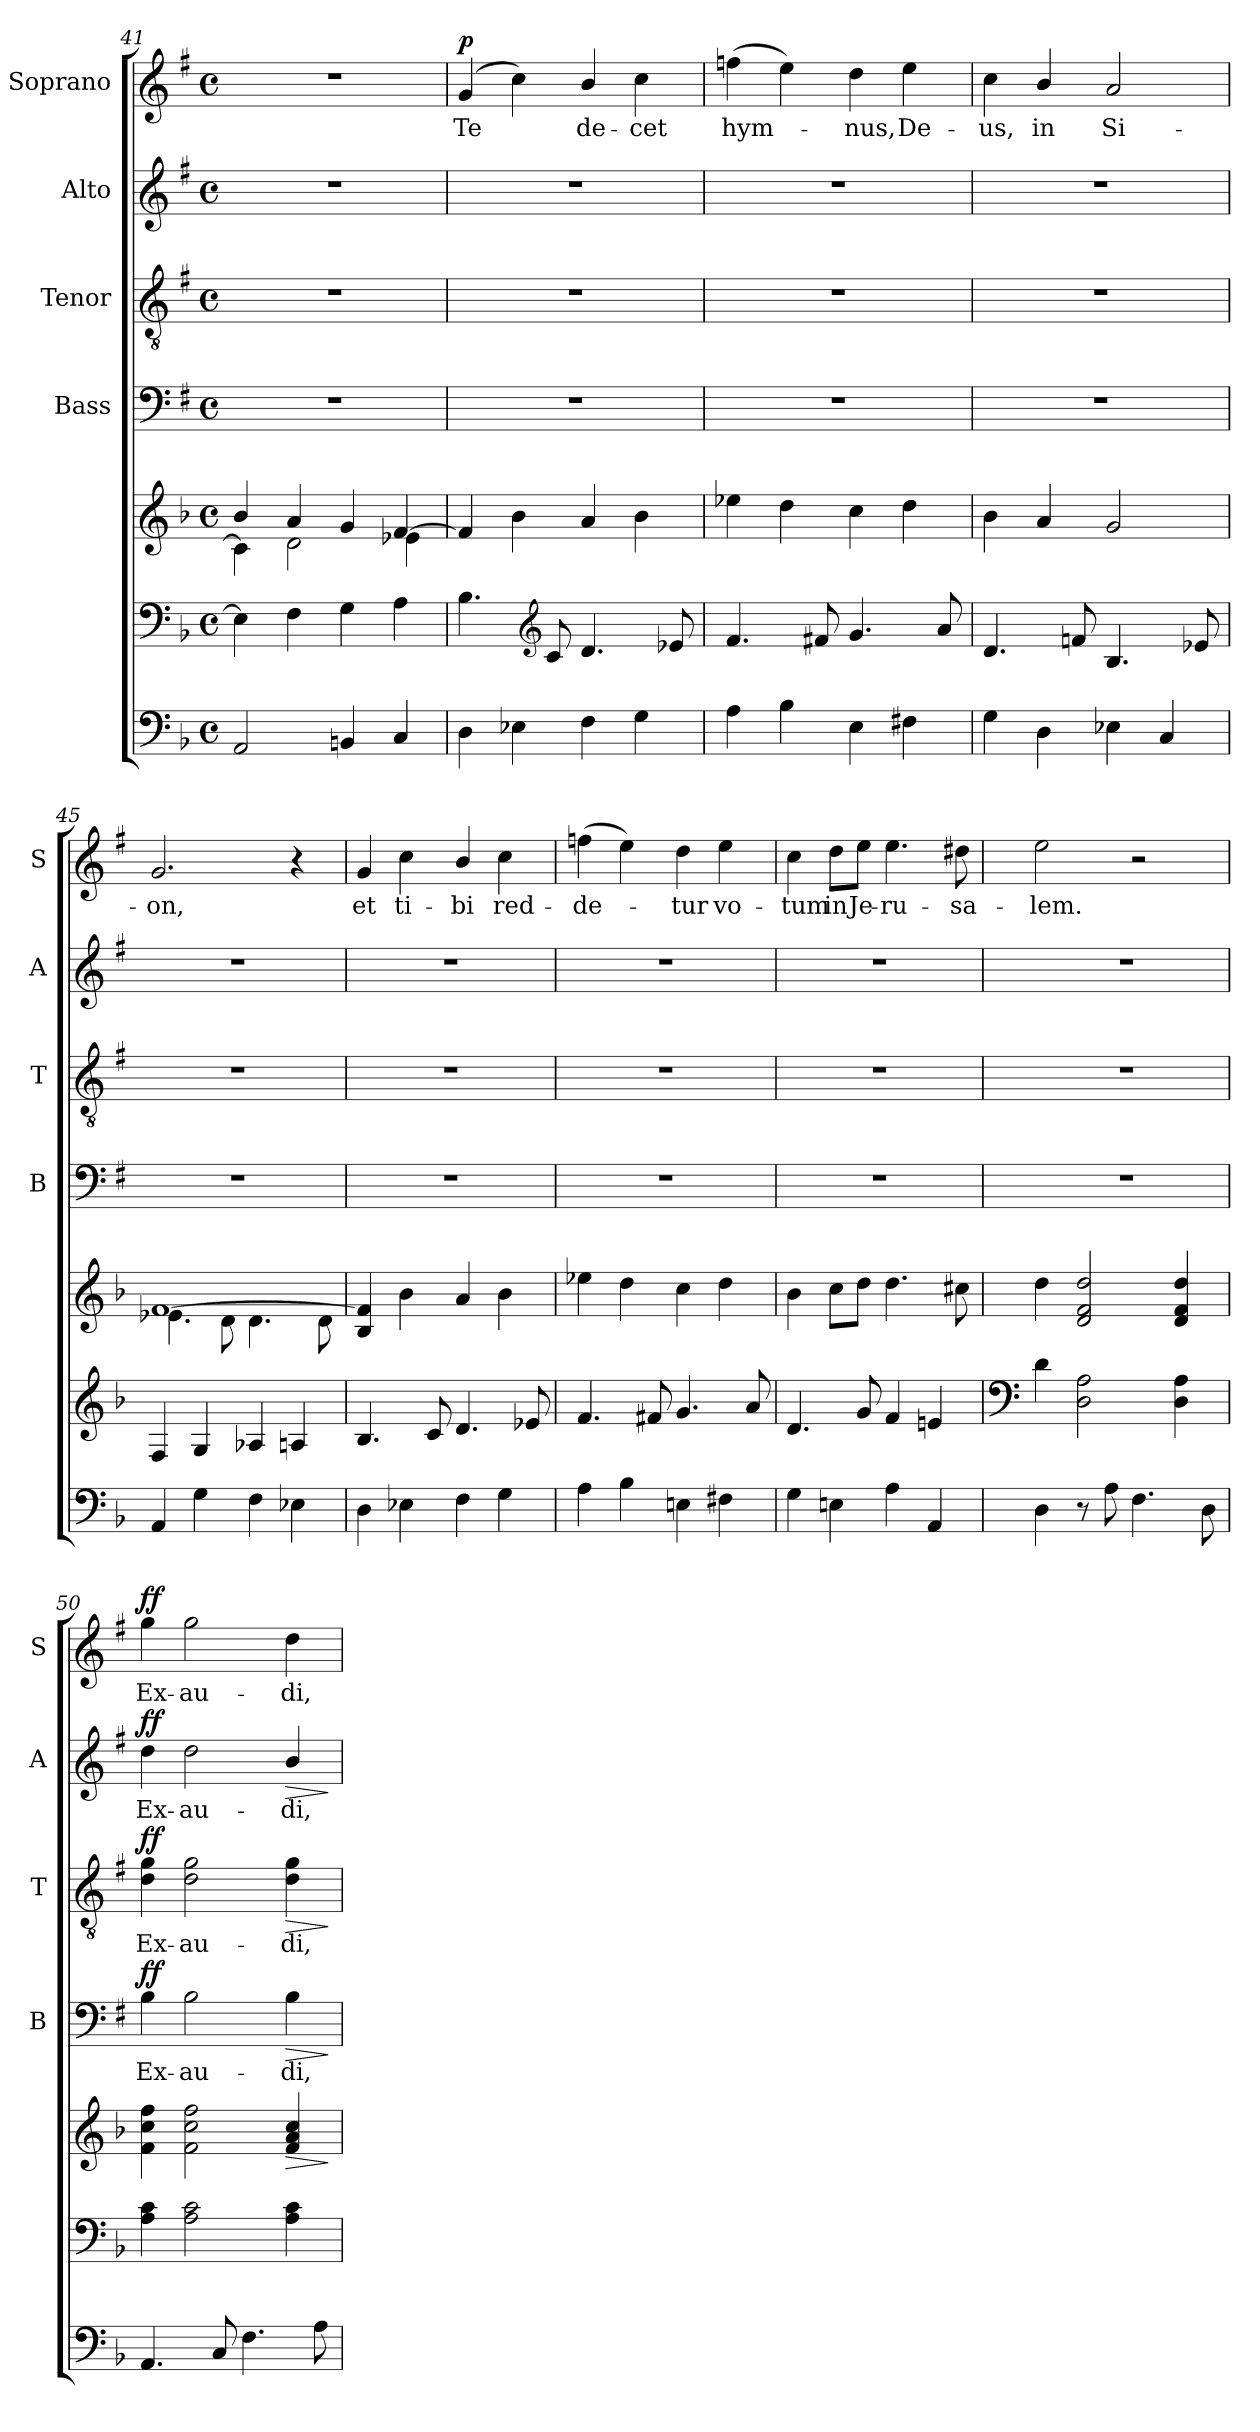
**kern	**kern	**kern	**dynam	**kern	**text	**dynam	**kern	**text	**dynam	**kern	**text	**dynam	**kern	**text	**dynam
*part6	*part5	*part5	*part5	*part4	*part4	*part4	*part3	*part3	*part3	*part2	*part2	*part2	*part1	*part1	*part1
*staff7	*staff6	*staff5	*staff5/6	*staff4	*staff4	*staff4	*staff3	*staff3	*staff3	*staff2	*staff2	*staff2	*staff1	*staff1	*staff1
*	*	*	*	*I"Bass	*	*	*I"Tenor	*	*	*I"Alto	*	*	*I"Soprano	*	*
*	*	*	*	*I'B	*	*	*I'T	*	*	*I'A	*	*	*I'S	*	*
*clefF4	*clefF4	*clefG2	*	*clefF4	*	*	*clefGv2	*	*	*clefG2	*	*	*clefG2	*	*
*	*	*	*	*ITrd1c2	*	*	*ITrd1c2	*	*	*ITrd1c2	*	*	*ITrd1c2	*	*
*k[b-]	*k[b-]	*k[b-]	*	*k[b-]	*	*	*k[b-]	*	*	*k[b-]	*	*	*k[b-]	*	*
*d:	*d:	*d:	*	*d:	*	*	*d:	*	*	*d:	*	*	*d:	*	*
*M4/4	*M4/4	*M4/4	*	*M4/4	*	*	*M4/4	*	*	*M4/4	*	*	*M4/4	*	*
*met(c)	*met(c)	*met(c)	*	*met(c)	*	*	*met(c)	*	*	*met(c)	*	*	*met(c)	*	*
=41	=41	=41	=41	=41	=41	=41	=41	=41	=41	=41	=41	=41	=41	=41	=41
*	*	*^	*	*	*	*	*	*	*	*	*	*	*	*	*
2AA/	4E\]	4b-/	4c#\]	.	1r	.	.	1r	.	.	1r	.	.	1r	.	.
.	4F\	4a/	2d\	.	.	.	.	.	.	.	.	.	.	.	.	.
4BBn/	4G\	4g/	.	.	.	.	.	.	.	.	.	.	.	.	.	.
4C/	4A\	[>4f/	4e-X\	.	.	.	.	.	.	.	.	.	.	.	.	.
=42	=42	=42	=42	=42	=42	=42	=42	=42	=42	=42	=42	=42	=42	=42	=42	=42
!	!	!	!	!	!	!	!	!	!	!	!	!	!	!	!	!LO:DY:b
*	*	*v	*v	*	*	*	*	*	*	*	*	*	*	*	*	*
4D\	4.B-\	4f/]	.	1r	.	.	1r	.	.	1r	.	.	(4f/	Te	p
4E-X\	.	4b-\	.	.	.	.	.	.	.	.	.	.	4b-\)	.	.
*	*clefG2	*	*	*	*	*	*	*	*	*	*	*	*	*	*
.	8c/	.	.	.	.	.	.	.	.	.	.	.	.	.	.
4F\	4.d/	4a/	.	.	.	.	.	.	.	.	.	.	4a/	de-	.
4G\	.	4b-\	.	.	.	.	.	.	.	.	.	.	4b-\	-cet	.
.	8e-X/	.	.	.	.	.	.	.	.	.	.	.	.	.	.
=43	=43	=43	=43	=43	=43	=43	=43	=43	=43	=43	=43	=43	=43	=43	=43
4A\	4.f/	4ee-X\	.	1r	.	.	1r	.	.	1r	.	.	(4ee-X\	hym-	.
4B-\	.	4dd\	.	.	.	.	.	.	.	.	.	.	4dd\)	.	.
.	8f#X/	.	.	.	.	.	.	.	.	.	.	.	.	.	.
4E\	4.g/	4cc\	.	.	.	.	.	.	.	.	.	.	4cc\	-nus,	.
4F#X\	.	4dd\	.	.	.	.	.	.	.	.	.	.	4dd\	De-	.
.	8a/	.	.	.	.	.	.	.	.	.	.	.	.	.	.
=44	=44	=44	=44	=44	=44	=44	=44	=44	=44	=44	=44	=44	=44	=44	=44
4G\	4.d/	4b-\	.	1r	.	.	1r	.	.	1r	.	.	4b-\	-us,	.
4D\	.	4a/	.	.	.	.	.	.	.	.	.	.	4a/	in	.
.	8fn/	.	.	.	.	.	.	.	.	.	.	.	.	.	.
4E-X\	4.B-/	2g/	.	.	.	.	.	.	.	.	.	.	2g/	Si-	.
4C/	.	.	.	.	.	.	.	.	.	.	.	.	.	.	.
.	8e-X/	.	.	.	.	.	.	.	.	.	.	.	.	.	.
=45	=45	=45	=45	=45	=45	=45	=45	=45	=45	=45	=45	=45	=45	=45	=45
*	*	*^	*	*	*	*	*	*	*	*	*	*	*	*	*
4AA/	4F/	[>1f	4.e-X\	.	1r	.	.	1r	.	.	1r	.	.	2.f/	-on,	.
4G\	4G/	.	.	.	.	.	.	.	.	.	.	.	.	.	.	.
.	.	.	8d\	.	.	.	.	.	.	.	.	.	.	.	.	.
4F\	4A-X/	.	4.d\	.	.	.	.	.	.	.	.	.	.	.	.	.
4E-X\	4An/	.	.	.	.	.	.	.	.	.	.	.	.	4r	.	.
.	.	.	8d\	.	.	.	.	.	.	.	.	.	.	.	.	.
*	*	*v	*v	*	*	*	*	*	*	*	*	*	*	*	*	*
=46	=46	=46	=46	=46	=46	=46	=46	=46	=46	=46	=46	=46	=46	=46	=46
4D\	4.B-/	4B-\ 4f/]	.	1r	.	.	1r	.	.	1r	.	.	4f/	et	.
4E-X\	.	4b-\	.	.	.	.	.	.	.	.	.	.	4b-\	ti-	.
.	8c/	.	.	.	.	.	.	.	.	.	.	.	.	.	.
4F\	4.d/	4a/	.	.	.	.	.	.	.	.	.	.	4a/	-bi	.
4G\	.	4b-\	.	.	.	.	.	.	.	.	.	.	4b-\	red-	.
.	8e-X/	.	.	.	.	.	.	.	.	.	.	.	.	.	.
!!LO:PB:g=z
=47	=47	=47	=47	=47	=47	=47	=47	=47	=47	=47	=47	=47	=47	=47	=47
4A\	4.f/	4ee-X\	.	1r	.	.	1r	.	.	1r	.	.	(4ee-X\	-de-	.
4B-\	.	4dd\	.	.	.	.	.	.	.	.	.	.	4dd\)	.	.
.	8f#X/	.	.	.	.	.	.	.	.	.	.	.	.	.	.
4En\	4.g/	4cc\	.	.	.	.	.	.	.	.	.	.	4cc\	-tur	.
4F#X\	.	4dd\	.	.	.	.	.	.	.	.	.	.	4dd\	vo-	.
.	8a/	.	.	.	.	.	.	.	.	.	.	.	.	.	.
=48	=48	=48	=48	=48	=48	=48	=48	=48	=48	=48	=48	=48	=48	=48	=48
4G\	4.d/	4b-\	.	1r	.	.	1r	.	.	1r	.	.	4b-\	-tum	.
4En\	.	8cc\L	.	.	.	.	.	.	.	.	.	.	8cc\L	in	.
.	8g/	8dd\J	.	.	.	.	.	.	.	.	.	.	8dd\J	Je-	.
4A\	4f/	4.dd\	.	.	.	.	.	.	.	.	.	.	4.dd\	-ru-	.
4AA/	4en/	.	.	.	.	.	.	.	.	.	.	.	.	.	.
.	.	8cc#X\	.	.	.	.	.	.	.	.	.	.	8cc#X\	-sa-	.
=49	=49	=49	=49	=49	=49	=49	=49	=49	=49	=49	=49	=49	=49	=49	=49
*	*clefF4	*	*	*	*	*	*	*	*	*	*	*	*	*	*
4D\	4d\	4dd\	.	1r	.	.	1r	.	.	1r	.	.	2dd\	-lem.	.
8r	2D\ 2A\	2d/ 2f/ 2dd/	.	.	.	.	.	.	.	.	.	.	.	.	.
8A\	.	.	.	.	.	.	.	.	.	.	.	.	.	.	.
4.F\	.	.	.	.	.	.	.	.	.	.	.	.	2r	.	.
.	4D\ 4A\	4d/ 4f/ 4dd/	.	.	.	.	.	.	.	.	.	.	.	.	.
8D\	.	.	.	.	.	.	.	.	.	.	.	.	.	.	.
=50	=50	=50	=50	=50	=50	=50	=50	=50	=50	=50	=50	=50	=50	=50	=50
!	!	!	!	!	!	!LO:DY:b	!	!	!LO:DY:b	!	!	!LO:DY:b	!	!	!LO:DY:b
4.AA/	4A\ 4c\	4f\ 4cc\ 4ff\	.	4A\	Ex-	ff	4c\ 4f\	Ex-	ff	4cc\	Ex-	ff	4ff\	Ex-	ff
.	2A\ 2c\	2f\ 2cc\ 2ff\	]	2A\	-au-	.	2c\ 2f\	-au-	.	2cc\	-au-	.	2ff\	-au-	.
8C/	.	.	.	.	.	.	.	.	.	.	.	.	.	.	.
4.F\	.	.	.	.	.	.	.	.	.	.	.	.	.	.	.
!	!	!	!LO:HP:b	!	!	!	!	!	!	!	!	!	!	!	!
!	!	!	!LO:HP:n=1:b	!	!	!LO:HP:b	!	!	!LO:HP:b	!	!	!LO:HP:b	!	!	!
.	4A\ 4c\	4f/ 4a/ 4cc/	> >	4A\	-di,	>	4c\ 4f\	-di,	>	4a/	-di,	>	4cc\	-di,	.
8A\	.	.	.	.	.	.	.	.	.	.	.	.	.	.	.
.	.	.	]	.	.	]	.	.	]	.	.	]	.	.	.
=	=	=	=	=	=	=	=	=	=	=	=	=	=	=	=
*-	*-	*-	*-	*-	*-	*-	*-	*-	*-	*-	*-	*-	*-	*-	*-
